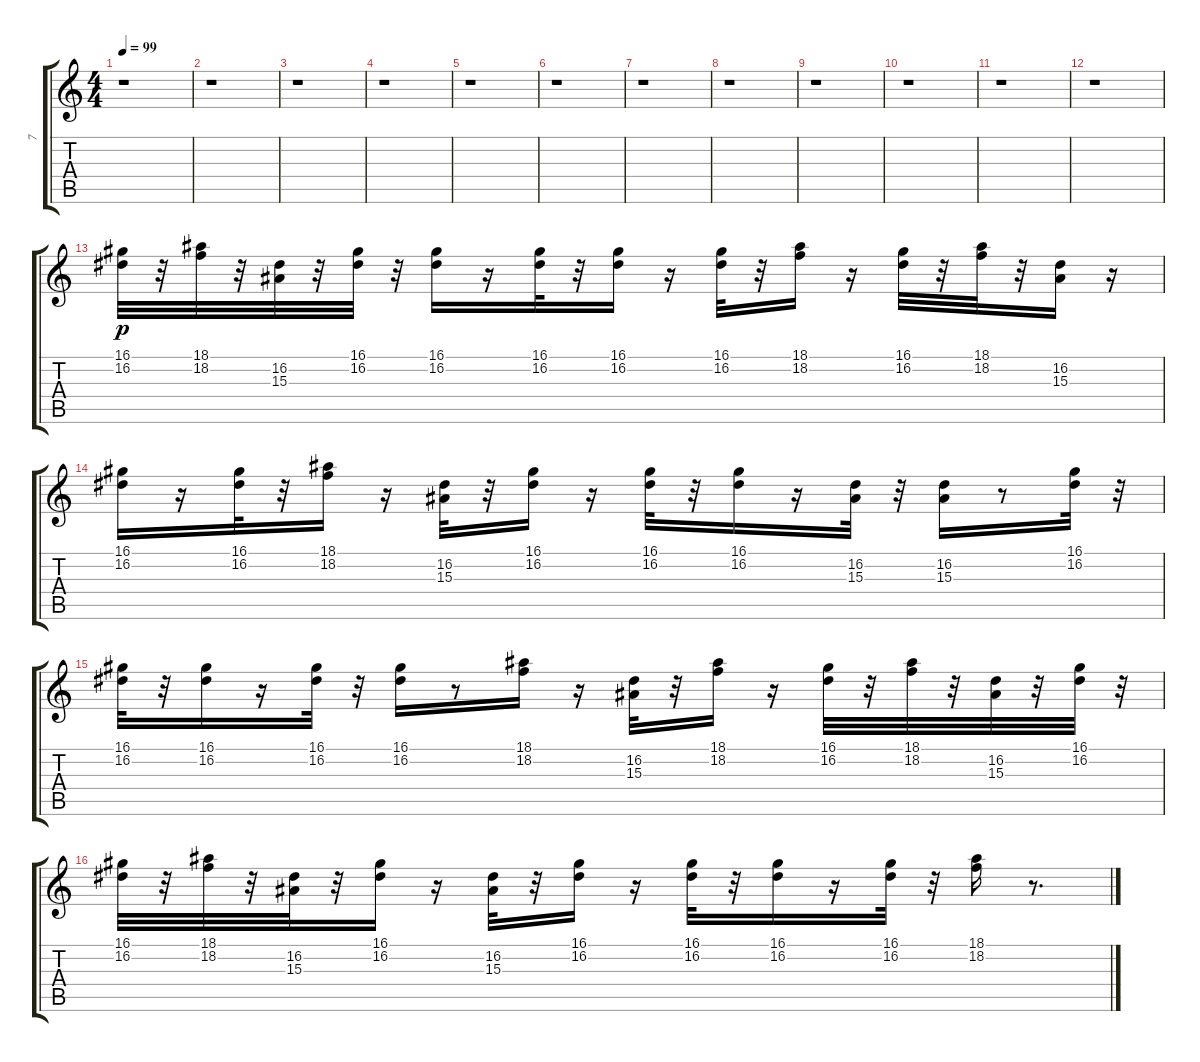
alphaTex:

\track ("7" "7") {instrument ocarina}
\staff {score tabs}
\tuning (E4 B3 G3 D3 A2 E2) {hide}
\ts (4 4)
\tempo 99
\clef g2
\ks c
r.1{dy pp} |
r.1 |
r.1 |
r.1 |
r.1 |
r.1 |
r.1 |
r.1 |
r.1 |
r.1 |
r.1 |
r.1 |
(16.1 16.2).32{dy p} r.32 (18.1 18.2).32 r.32 (16.2 15.3).32 r.32 (16.1 16.2).32 r.32 (16.1 16.2).16 r.16 (16.1 16.2).32 r.32 (16.1 16.2).16 r.16 (16.1 16.2).32 r.32 (18.1 18.2).16 r.16 (16.1 16.2).32 r.32 (18.1 18.2).32 r.32 (16.2 15.3).16 r.16 |
(16.1 16.2).16 r.16 (16.1 16.2).32 r.32 (18.1 18.2).16 r.16 (16.2 15.3).32 r.32 (16.1 16.2).16 r.16 (16.1 16.2).32 r.32 (16.1 16.2).16 r.16 (16.2 15.3).32 r.32 (16.2 15.3).16 r.8 (16.1 16.2).32 r.32 |
(16.1 16.2).32 r.32 (16.1 16.2).16 r.16 (16.1 16.2).32 r.32 (16.1 16.2).16 r.8 (18.1 18.2).16 r.16 (16.2 15.3).32 r.32 (18.1 18.2).16 r.16 (16.1 16.2).32 r.32 (18.1 18.2).32 r.32 (16.2 15.3).32 r.32 (16.1 16.2).32 r.32 |
(16.1 16.2).32 r.32 (18.1 18.2).32 r.32 (16.2 15.3).32 r.32 (16.1 16.2).16 r.16 (16.2 15.3).32 r.32 (16.1 16.2).16 r.16 (16.1 16.2).32 r.32 (16.1 16.2).16 r.16 (16.1 16.2).32 r.32 (18.1 18.2).16 r.8{d}
